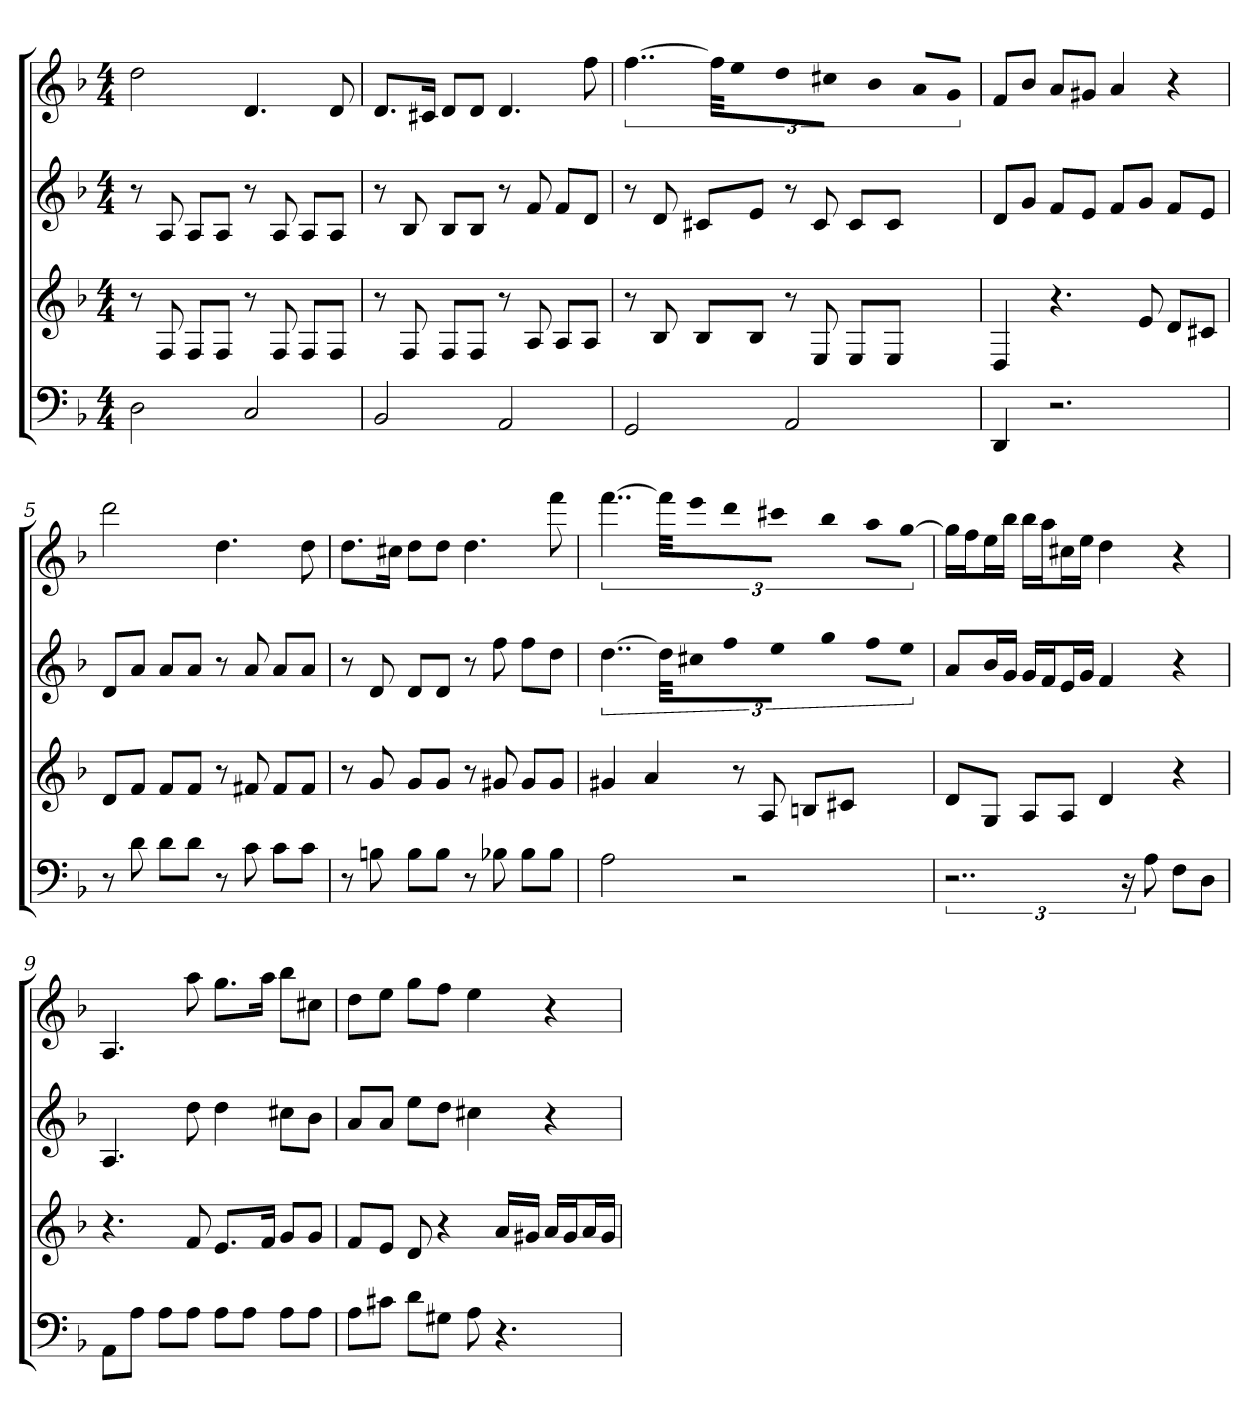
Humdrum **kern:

**kern	**kern	**kern	**kern
*part4	*part3	*part2	*part1
*staff4	*staff3	*staff2	*staff1
*k[b-]	*k[b-]	*k[b-]	*k[b-]
*d:	*d:	*d:	*d:
*M4/4	*M4/4	*M4/4	*M4/4
=	=	=	=
2D	8r	8r	2dd
.	8F	8A	.
.	8FL	8AL	.
.	8FJ	8AJ	.
2C	8r	8r	4.d
.	8F	8A	.
.	8FL	8AL	.
.	8FJ	8AJ	8d
=2	=2	=2	=2
2BB-	8r	8r	8.dL
.	8F	8B-	.
.	.	.	16c#XJk
.	8FL	8B-L	8dL
.	8FJ	8B-J	8dJ
2AA	8r	8r	4.d
.	8A	8f	.
.	8AL	8fL	.
.	8AJ	8dJ	8ff
=3	=3	=3	=3
2GG	8r	8r	[6..ff
.	8B-	8d	.
.	8B-L	8c#XL	.
.	.	.	48ffKLL]
.	.	.	16eeJ
.	8B-J	8eJ	16ddL
.	.	.	16cc#XJJ
2AA	8r	8r	4b-
.	8E	8c#	.
.	8EL	8c#L	8aL
.	8EJ	8c#J	8gJ
=4	=4	=4	=4
4DD	4D	8dL	8fL
.	.	8gJ	8b-J
2.r	4.r	8fL	8aL
.	.	8eJ	8g#XJ
.	.	8fL	4a
.	8e	8gJ	.
.	8dL	8fL	4r
.	8c#XJ	8eJ	.
=5	=5	=5	=5
8r	8dL	8dL	2ddd
8d	8fJ	8aJ	.
8dL	8fL	8aL	.
8dJ	8fJ	8aJ	.
8r	8r	8r	4.dd
8c	8f#X	8a	.
8cL	8f#L	8aL	.
8cJ	8f#J	8aJ	8dd
=6	=6	=6	=6
8r	8r	8r	8.ddL
8Bn	8g	8d	.
.	.	.	16cc#XJk
8BL	8gL	8dL	8ddL
8BJ	8gJ	8dJ	8ddJ
8r	8r	8r	4.dd
8B-X	8g#X	8ff	.
8B-L	8g#L	8ffL	.
8B-J	8g#J	8ddJ	8fff
=7	=7	=7	=7
2A	4g#X	[6..dd	[6..fff
.	4a	.	.
.	.	48ddKLL]	48fffKLL]
.	.	16cc#XJ	16eeeJ
.	.	16ffL	16dddL
.	.	16eeJJ	16ccc#XJJ
2r	8r	4gg	4bb-
.	8A	.	.
.	8BnL	8ffL	8aaL
.	8c#XJ	8eeJ	[8ggJ
=8	=8	=8	=8
3..r	8dL	8aL	16ggLL]
.	.	.	16ffJ
.	8GJ	16b-L	16eeL
.	.	16gJJ	16bb-JJ
.	8AL	16gLL	16bb-LL
.	.	16fJ	16aaJ
.	8AJ	16eL	16cc#XL
.	.	16gJJ	16eeJJ
.	4d	4f	4dd
24r	.	.	.
8A	.	.	.
8FL	4r	4r	4r
8DJ	.	.	.
=9	=9	=9	=9
8AAL	4.r	4.A	4.A
8AJ	.	.	.
8AL	.	.	.
8AJ	8f	8dd	8aa
8AL	8.eL	4dd	8.ggL
8AJ	.	.	.
.	16fJk	.	16aaJk
8AL	8gL	8cc#XL	8bb-L
8AJ	8gJ	8b-J	8cc#XJ
=10	=10	=10	=10
8AL	8fL	8aL	8ddL
8c#XJ	8eJ	8aJ	8eeJ
8dL	8d	8eeL	8ggL
8G#XJ	4r	8ddJ	8ffJ
8A	.	4cc#X	4ee
4.r	16aLL	.	.
.	16g#XJJ	.	.
.	16aLL	4r	4r
.	16g#J	.	.
.	16aL	.	.
.	16g#JJ	.	.
=	=	=	=
*-	*-	*-	*-
